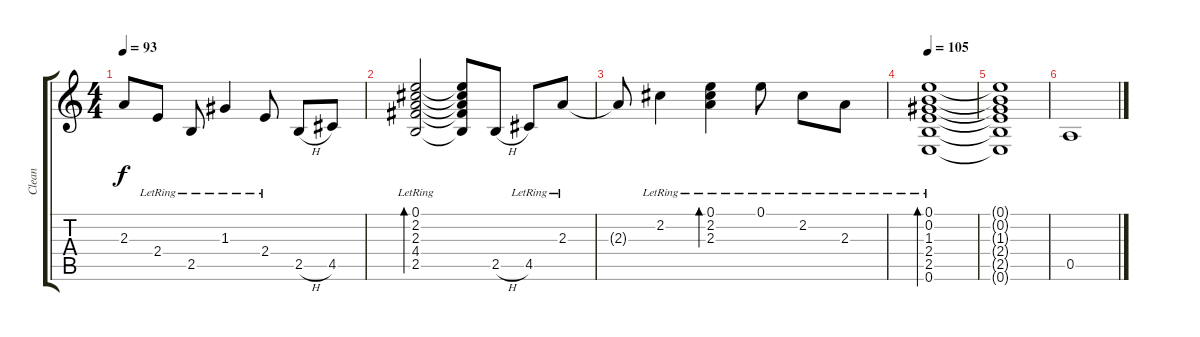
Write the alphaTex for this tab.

\track ("Clean" "Clean") {instrument electricguitarclean}
\staff {score tabs}
\tuning (E4 B3 G3 D3 A2 E2) {hide}
\ts (4 4)
\tempo 93
\clef g2
\ks c
2.3{t}.8{dy f} 2.4{lr}.8 2.5{lr}.8 1.3{lr}.4 2.4{lr}.8 2.5{h}.8 4.5.8 |
(0.1{lr} 2.2{lr} 2.3{lr} 4.4{lr} 2.5{lr}).2{bd 120} (0.1{t} 2.2{t} 2.3{t} 4.4{t} 2.5{t}).8 2.5{h}.8 4.5{lr}.8 2.3{lr}.8 |
2.3{t}.8 2.2{lr}.4 (0.1{lr} 2.2 2.3).4{bd 120} 0.1{lr}.8 2.2{lr}.8 2.3{lr}.8 |
\tempo 105
(0.1{lr} 0.2{lr} 1.3{lr} 2.4{lr} 2.5{lr} 0.6{lr}).1{bd 120} |
(0.1{t} 0.2{t} 1.3{t} 2.4{t} 2.5{t} 0.6{t}).1 |
0.5.1
